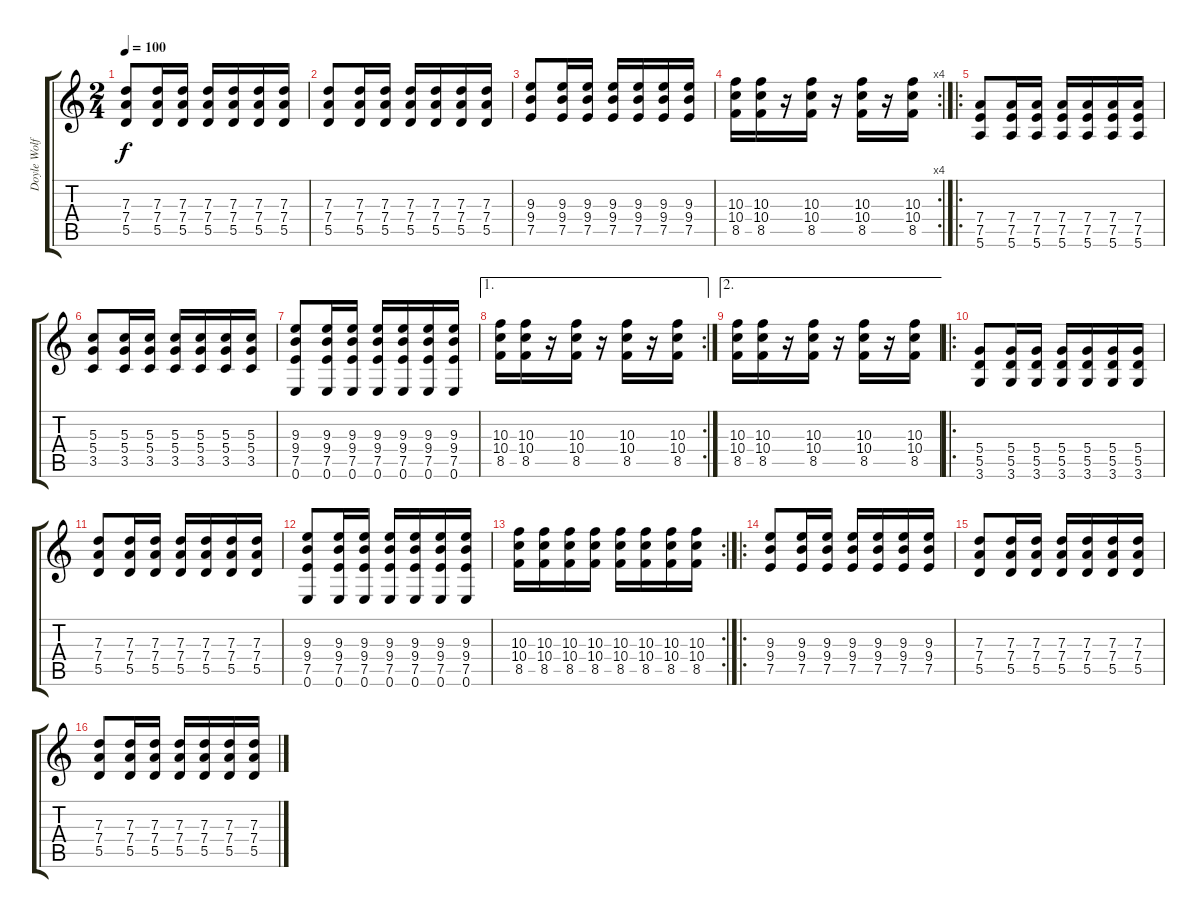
\track ("Doyle Wolfgang Von Frankenstein" "Doyle Wolf") {instrument overdrivenguitar}
\staff {score tabs}
\tuning (E4 B3 G3 D3 A2 E2) {hide}
\ts (2 4)
\tempo 100
\clef g2
\ks c
(7.3 7.4 5.5).8{dy f} (7.3 7.4 5.5).16 (7.3 7.4 5.5).16 (7.3 7.4 5.5).16 (7.3 7.4 5.5).16 (7.3 7.4 5.5).16 (7.3 7.4 5.5).16 |
(7.3 7.4 5.5).8 (7.3 7.4 5.5).16 (7.3 7.4 5.5).16 (7.3 7.4 5.5).16 (7.3 7.4 5.5).16 (7.3 7.4 5.5).16 (7.3 7.4 5.5).16 |
(9.3 9.4 7.5).8 (9.3 9.4 7.5).16 (9.3 9.4 7.5).16 (9.3 9.4 7.5).16 (9.3 9.4 7.5).16 (9.3 9.4 7.5).16 (9.3 9.4 7.5).16 |
\rc 4
(10.3 10.4 8.5).16 (10.3 10.4 8.5).16 r.16 (10.3 10.4 8.5).16 r.16 (10.3 10.4 8.5).16 r.16 (10.3 10.4 8.5).16 |
\ro
(7.4 7.5 5.6).8 (7.4 7.5 5.6).16 (7.4 7.5 5.6).16 (7.4 7.5 5.6).16 (7.4 7.5 5.6).16 (7.4 7.5 5.6).16 (7.4 7.5 5.6).16 |
(5.3 5.4 3.5).8 (5.3 5.4 3.5).16 (5.3 5.4 3.5).16 (5.3 5.4 3.5).16 (5.3 5.4 3.5).16 (5.3 5.4 3.5).16 (5.3 5.4 3.5).16 |
(9.3 9.4 7.5 0.6).8 (9.3 9.4 7.5 0.6).16 (9.3 9.4 7.5 0.6).16 (9.3 9.4 7.5 0.6).16 (9.3 9.4 7.5 0.6).16 (9.3 9.4 7.5 0.6).16 (9.3 9.4 7.5 0.6).16 |
\ae 1
\rc 2
(10.3 10.4 8.5).16 (10.3 10.4 8.5).16 r.16 (10.3 10.4 8.5).16 r.16 (10.3 10.4 8.5).16 r.16 (10.3 10.4 8.5).16 |
\ae 2
(10.3 10.4 8.5).16 (10.3 10.4 8.5).16 r.16 (10.3 10.4 8.5).16 r.16 (10.3 10.4 8.5).16 r.16 (10.3 10.4 8.5).16 |
\ro
(5.4 5.5 3.6).8 (5.4 5.5 3.6).16 (5.4 5.5 3.6).16 (5.4 5.5 3.6).16 (5.4 5.5 3.6).16 (5.4 5.5 3.6).16 (5.4 5.5 3.6).16 |
(7.3 7.4 5.5).8 (7.3 7.4 5.5).16 (7.3 7.4 5.5).16 (7.3 7.4 5.5).16 (7.3 7.4 5.5).16 (7.3 7.4 5.5).16 (7.3 7.4 5.5).16 |
(9.3 9.4 7.5 0.6).8 (9.3 9.4 7.5 0.6).16 (9.3 9.4 7.5 0.6).16 (9.3 9.4 7.5 0.6).16 (9.3 9.4 7.5 0.6).16 (9.3 9.4 7.5 0.6).16 (9.3 9.4 7.5 0.6).16 |
\rc 2
(10.3 10.4 8.5).16 (10.3 10.4 8.5).16 (10.3 10.4 8.5).16 (10.3 10.4 8.5).16 (10.3 10.4 8.5).16 (10.3 10.4 8.5).16 (10.3 10.4 8.5).16 (10.3 10.4 8.5).16 |
\ro
(9.3 9.4 7.5).8 (9.3 9.4 7.5).16 (9.3 9.4 7.5).16 (9.3 9.4 7.5).16 (9.3 9.4 7.5).16 (9.3 9.4 7.5).16 (9.3 9.4 7.5).16 |
(7.3 7.4 5.5).8 (7.3 7.4 5.5).16 (7.3 7.4 5.5).16 (7.3 7.4 5.5).16 (7.3 7.4 5.5).16 (7.3 7.4 5.5).16 (7.3 7.4 5.5).16 |
(7.3 7.4 5.5).8 (7.3 7.4 5.5).16 (7.3 7.4 5.5).16 (7.3 7.4 5.5).16 (7.3 7.4 5.5).16 (7.3 7.4 5.5).16 (7.3 7.4 5.5).16
